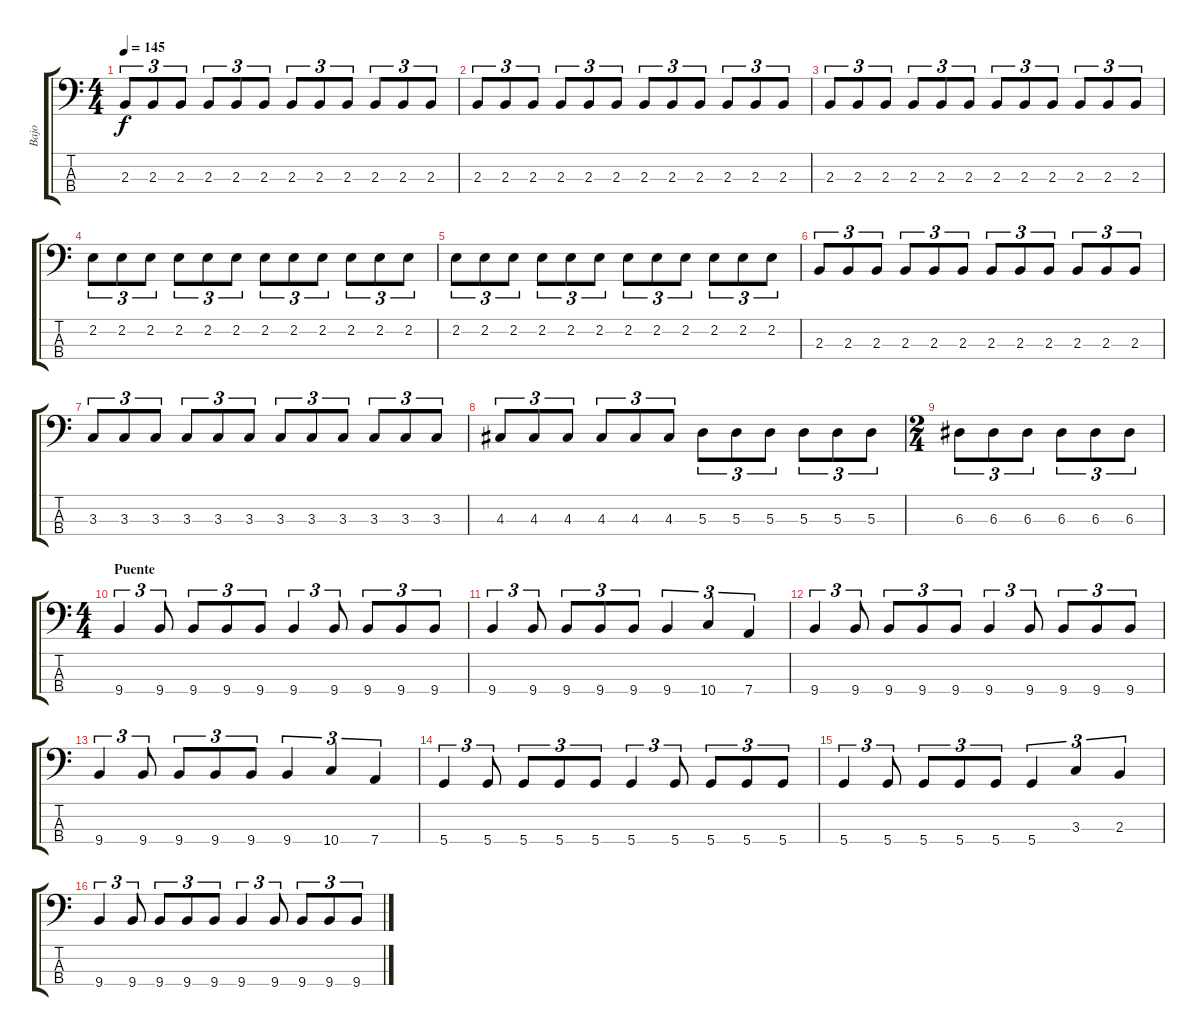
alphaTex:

\track ("Bajo" "Bajo") {instrument electricbassfinger}
\staff {score tabs}
\tuning (G2 D2 A1 D1) {hide}
\ts (4 4)
\tempo 145
\clef f4
\ks c
2.3.8{tu (3 2) dy f} 2.3.8{tu (3 2)} 2.3.8{tu (3 2)} 2.3.8{tu (3 2)} 2.3.8{tu (3 2)} 2.3.8{tu (3 2)} 2.3.8{tu (3 2)} 2.3.8{tu (3 2)} 2.3.8{tu (3 2)} 2.3.8{tu (3 2)} 2.3.8{tu (3 2)} 2.3.8{tu (3 2)} |
2.3.8{tu (3 2)} 2.3.8{tu (3 2)} 2.3.8{tu (3 2)} 2.3.8{tu (3 2)} 2.3.8{tu (3 2)} 2.3.8{tu (3 2)} 2.3.8{tu (3 2)} 2.3.8{tu (3 2)} 2.3.8{tu (3 2)} 2.3.8{tu (3 2)} 2.3.8{tu (3 2)} 2.3.8{tu (3 2)} |
2.3.8{tu (3 2)} 2.3.8{tu (3 2)} 2.3.8{tu (3 2)} 2.3.8{tu (3 2)} 2.3.8{tu (3 2)} 2.3.8{tu (3 2)} 2.3.8{tu (3 2)} 2.3.8{tu (3 2)} 2.3.8{tu (3 2)} 2.3.8{tu (3 2)} 2.3.8{tu (3 2)} 2.3.8{tu (3 2)} |
2.2.8{tu (3 2)} 2.2.8{tu (3 2)} 2.2.8{tu (3 2)} 2.2.8{tu (3 2)} 2.2.8{tu (3 2)} 2.2.8{tu (3 2)} 2.2.8{tu (3 2)} 2.2.8{tu (3 2)} 2.2.8{tu (3 2)} 2.2.8{tu (3 2)} 2.2.8{tu (3 2)} 2.2.8{tu (3 2)} |
2.2.8{tu (3 2)} 2.2.8{tu (3 2)} 2.2.8{tu (3 2)} 2.2.8{tu (3 2)} 2.2.8{tu (3 2)} 2.2.8{tu (3 2)} 2.2.8{tu (3 2)} 2.2.8{tu (3 2)} 2.2.8{tu (3 2)} 2.2.8{tu (3 2)} 2.2.8{tu (3 2)} 2.2.8{tu (3 2)} |
2.3.8{tu (3 2)} 2.3.8{tu (3 2)} 2.3.8{tu (3 2)} 2.3.8{tu (3 2)} 2.3.8{tu (3 2)} 2.3.8{tu (3 2)} 2.3.8{tu (3 2)} 2.3.8{tu (3 2)} 2.3.8{tu (3 2)} 2.3.8{tu (3 2)} 2.3.8{tu (3 2)} 2.3.8{tu (3 2)} |
3.3.8{tu (3 2)} 3.3.8{tu (3 2)} 3.3.8{tu (3 2)} 3.3.8{tu (3 2)} 3.3.8{tu (3 2)} 3.3.8{tu (3 2)} 3.3.8{tu (3 2)} 3.3.8{tu (3 2)} 3.3.8{tu (3 2)} 3.3.8{tu (3 2)} 3.3.8{tu (3 2)} 3.3.8{tu (3 2)} |
4.3.8{tu (3 2)} 4.3.8{tu (3 2)} 4.3.8{tu (3 2)} 4.3.8{tu (3 2)} 4.3.8{tu (3 2)} 4.3.8{tu (3 2)} 5.3.8{tu (3 2)} 5.3.8{tu (3 2)} 5.3.8{tu (3 2)} 5.3.8{tu (3 2)} 5.3.8{tu (3 2)} 5.3.8{tu (3 2)} |
\ts (2 4)
6.3.8{tu (3 2)} 6.3.8{tu (3 2)} 6.3.8{tu (3 2)} 6.3.8{tu (3 2)} 6.3.8{tu (3 2)} 6.3.8{tu (3 2)} |
\ts (4 4)
\section ("" "Puente")
9.4.4{tu (3 2)} 9.4.8{tu (3 2)} 9.4.8{tu (3 2)} 9.4.8{tu (3 2)} 9.4.8{tu (3 2)} 9.4.4{tu (3 2)} 9.4.8{tu (3 2)} 9.4.8{tu (3 2)} 9.4.8{tu (3 2)} 9.4.8{tu (3 2)} |
9.4.4{tu (3 2)} 9.4.8{tu (3 2)} 9.4.8{tu (3 2)} 9.4.8{tu (3 2)} 9.4.8{tu (3 2)} 9.4.4{tu (3 2)} 10.4.4{tu (3 2)} 7.4.4{tu (3 2)} |
9.4.4{tu (3 2)} 9.4.8{tu (3 2)} 9.4.8{tu (3 2)} 9.4.8{tu (3 2)} 9.4.8{tu (3 2)} 9.4.4{tu (3 2)} 9.4.8{tu (3 2)} 9.4.8{tu (3 2)} 9.4.8{tu (3 2)} 9.4.8{tu (3 2)} |
9.4.4{tu (3 2)} 9.4.8{tu (3 2)} 9.4.8{tu (3 2)} 9.4.8{tu (3 2)} 9.4.8{tu (3 2)} 9.4.4{tu (3 2)} 10.4.4{tu (3 2)} 7.4.4{tu (3 2)} |
5.4.4{tu (3 2)} 5.4.8{tu (3 2)} 5.4.8{tu (3 2)} 5.4.8{tu (3 2)} 5.4.8{tu (3 2)} 5.4.4{tu (3 2)} 5.4.8{tu (3 2)} 5.4.8{tu (3 2)} 5.4.8{tu (3 2)} 5.4.8{tu (3 2)} |
5.4.4{tu (3 2)} 5.4.8{tu (3 2)} 5.4.8{tu (3 2)} 5.4.8{tu (3 2)} 5.4.8{tu (3 2)} 5.4.4{tu (3 2)} 3.3.4{tu (3 2)} 2.3.4{tu (3 2)} |
9.4.4{tu (3 2)} 9.4.8{tu (3 2)} 9.4.8{tu (3 2)} 9.4.8{tu (3 2)} 9.4.8{tu (3 2)} 9.4.4{tu (3 2)} 9.4.8{tu (3 2)} 9.4.8{tu (3 2)} 9.4.8{tu (3 2)} 9.4.8{tu (3 2)}
